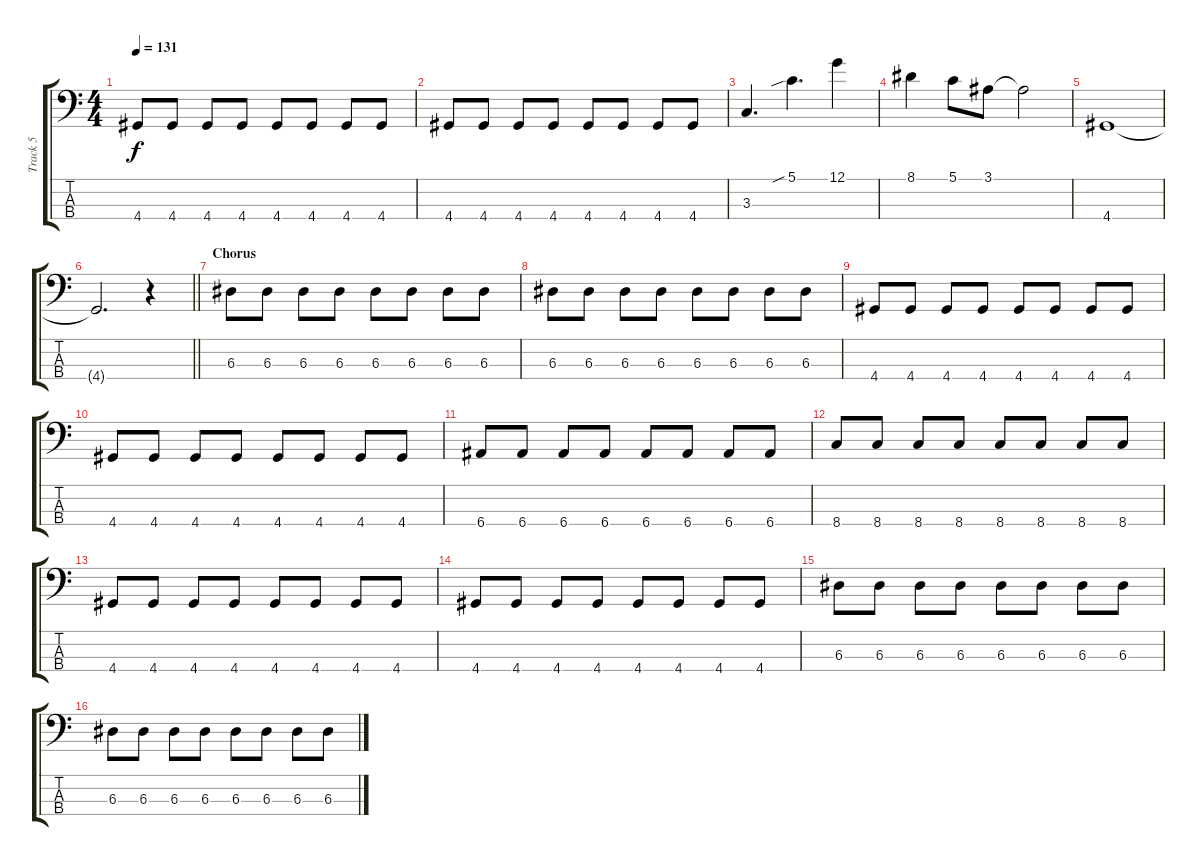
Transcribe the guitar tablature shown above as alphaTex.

\track ("Track 5" "Track 5") {instrument electricbassfinger}
\staff {score tabs}
\tuning (G2 D2 A1 E1) {hide}
\ts (4 4)
\tempo 131
\clef f4
\ks c
4.4.8{dy f} 4.4.8 4.4.8 4.4.8 4.4.8 4.4.8 4.4.8 4.4.8 |
4.4.8 4.4.8 4.4.8 4.4.8 4.4.8 4.4.8 4.4.8 4.4.8 |
3.3.4{d} 5.1{sib}.4{d} 12.1.4 |
8.1.4 5.1.8 3.1.8 3.1{t}.2 |
4.4.1 |
\barLineRight lightlight
4.4{t}.2{d} r.4 |
\section ("" "Chorus")
6.3.8 6.3.8 6.3.8 6.3.8 6.3.8 6.3.8 6.3.8 6.3.8 |
6.3.8 6.3.8 6.3.8 6.3.8 6.3.8 6.3.8 6.3.8 6.3.8 |
4.4.8 4.4.8 4.4.8 4.4.8 4.4.8 4.4.8 4.4.8 4.4.8 |
4.4.8 4.4.8 4.4.8 4.4.8 4.4.8 4.4.8 4.4.8 4.4.8 |
6.4.8 6.4.8 6.4.8 6.4.8 6.4.8 6.4.8 6.4.8 6.4.8 |
8.4.8 8.4.8 8.4.8 8.4.8 8.4.8 8.4.8 8.4.8 8.4.8 |
4.4.8 4.4.8 4.4.8 4.4.8 4.4.8 4.4.8 4.4.8 4.4.8 |
4.4.8 4.4.8 4.4.8 4.4.8 4.4.8 4.4.8 4.4.8 4.4.8 |
6.3.8 6.3.8 6.3.8 6.3.8 6.3.8 6.3.8 6.3.8 6.3.8 |
6.3.8 6.3.8 6.3.8 6.3.8 6.3.8 6.3.8 6.3.8 6.3.8
